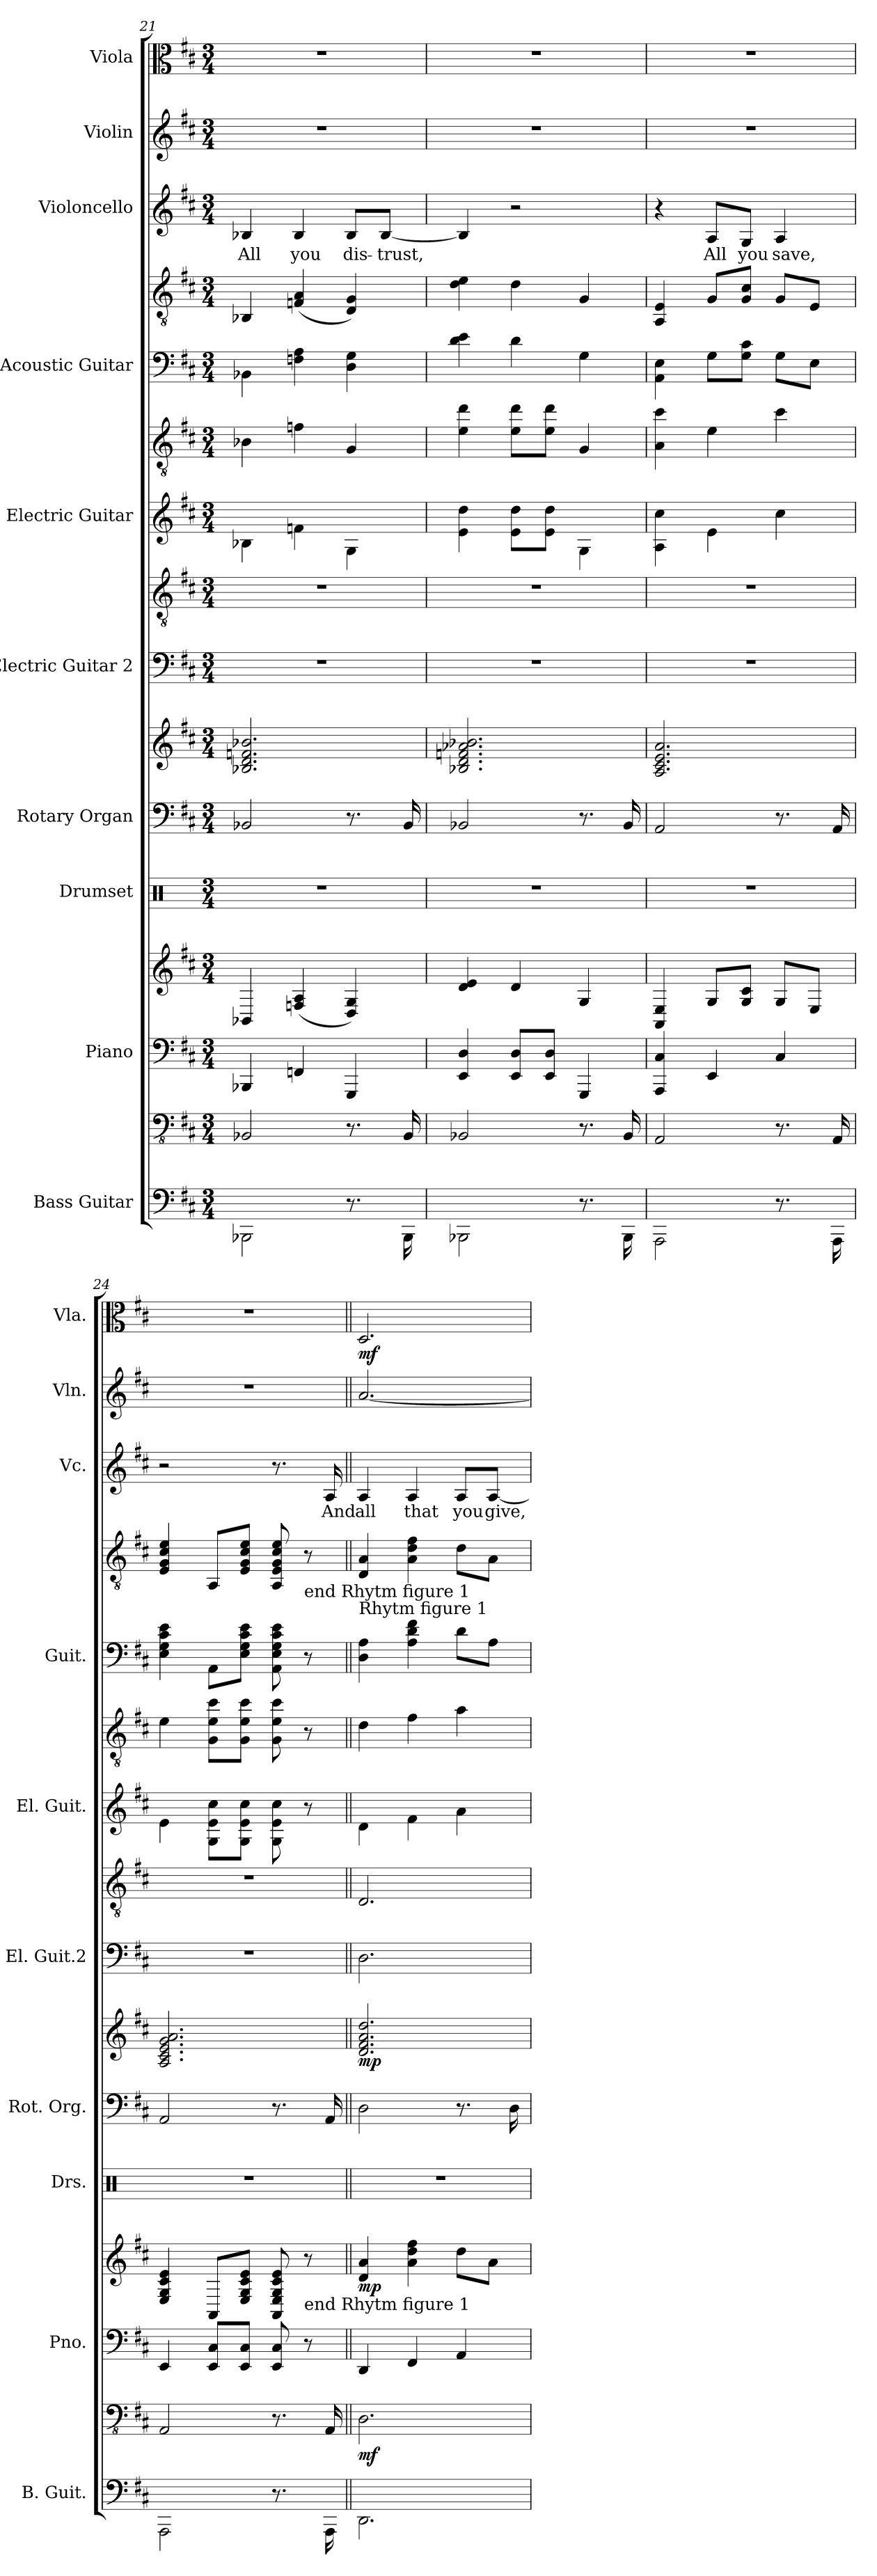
**kern	**kern	**dynam	**kern	**kern	**dynam	**kern	**kern	**kern	**dynam	**kern	**kern	**kern	**kern	**kern	**kern	**kern	**text	**kern	**kern	**dynam
*part10	*part10	*part10	*part9	*part9	*part9	*part8	*part7	*part7	*part7	*part6	*part6	*part5	*part5	*part4	*part4	*part3	*part3	*part2	*part1	*part1
*staff16	*staff15	*staff15/16	*staff14	*staff13	*staff13/14	*staff12	*staff11	*staff10	*staff10/11	*staff9	*staff8	*staff7	*staff6	*staff5	*staff4	*staff3	*staff3	*staff2	*staff1	*staff1
*I"Bass Guitar	*	*	*I"Piano	*	*	*I"Drumset	*I"Rotary Organ	*	*	*I"Electric Guitar 2	*	*I"Electric Guitar	*	*I"Acoustic Guitar	*	*I"Violoncello	*	*I"Violin	*I"Viola	*
*I'B. Guit.	*	*	*I'Pno.	*	*	*I'Drs.	*I'Rot. Org.	*	*	*I'El. Guit.2	*	*I'El. Guit.	*	*I'Guit.	*	*I'Vc.	*	*I'Vln.	*I'Vla.	*
*	*clefFv4	*	*clefF4	*clefG2	*	*clefX	*clefF4	*clefG2	*	*	*clefGv2	*	*clefGv2	*	*clefGv2	*clefG2	*	*clefG2	*clefC3	*
*k[f#c#]	*k[f#c#]	*	*k[f#c#]	*k[f#c#]	*	*k[]	*k[f#c#]	*k[f#c#]	*	*k[f#c#]	*k[f#c#]	*k[f#c#]	*k[f#c#]	*k[f#c#]	*k[f#c#]	*k[f#c#]	*	*k[f#c#]	*k[f#c#]	*
*M3/4	*M3/4	*	*M3/4	*M3/4	*	*M3/4	*M3/4	*M3/4	*	*M3/4	*M3/4	*M3/4	*M3/4	*M3/4	*M3/4	*M3/4	*	*M3/4	*M3/4	*
=21	=21	=21	=21	=21	=21	=21	=21	=21	=21	=21	=21	=21	=21	=21	=21	=21	=21	=21	=21	=21
2BBB-X\	2BBB-X/	.	4BBB-X/	4BB-X/	.	2.r	2BB-X/	2.B-X/ 2.d/ 2.fn/ 2.b-X/	.	2.r	2.r	4B-X\	4B-X\	4BB-X\	4BB-X/	4B-X/	All	2.r	2.r	.
.	.	.	4FFn/	(4Fn/ 4A/	.	.	.	.	.	.	.	4fn\	4fn\	4Fn\ 4A\	(4Fn/ 4A/	4B-/	you	.	.	.
8.r	8.r	.	4GGG/	4D/ 4G/)	.	.	8.r	.	.	.	.	4G\	4G/	4D\ 4G\	4D/ 4G/)	8B-/L	dis-	.	.	.
.	.	.	.	.	.	.	.	.	.	.	.	.	.	.	.	[8B-/J	-trust,	.	.	.
16BBB-\	16BBB-/	.	.	.	.	.	16BB-/	.	.	.	.	.	.	.	.	.	.	.	.	.
!!LO:PB:g=z
=22	=22	=22	=22	=22	=22	=22	=22	=22	=22	=22	=22	=22	=22	=22	=22	=22	=22	=22	=22	=22
2BBB-X\	2BBB-X/	.	4EE/ 4D/	4d/ 4e/	.	2.r	2BB-X/	2.B-X/ 2.d/ 2.fn/ 2.a-X/ 2.b-X/	.	2.r	2.r	4e\ 4dd\	4e\ 4dd\	4d\ 4e\	4d\ 4e\	4B-/]	.	2.r	2.r	.
.	.	.	8EE/ 8D/L	4d/	.	.	.	.	.	.	.	8e\ 8dd\L	8e\ 8dd\L	4d\	4d\	2r	.	.	.	.
.	.	.	8EE/ 8D/J	.	.	.	.	.	.	.	.	8e\ 8dd\J	8e\ 8dd\J	.	.	.	.	.	.	.
8.r	8.r	.	4GGG/	4G/	.	.	8.r	.	.	.	.	4G\	4G/	4G\	4G/	.	.	.	.	.
16BBB-\	16BBB-/	.	.	.	.	.	16BB-/	.	.	.	.	.	.	.	.	.	.	.	.	.
=23	=23	=23	=23	=23	=23	=23	=23	=23	=23	=23	=23	=23	=23	=23	=23	=23	=23	=23	=23	=23
2AAA\	2AAA/	.	4AAA/ 4C#/	4AA/ 4E/	.	2.r	2AA/	2.A/ 2.c#/ 2.e/ 2.a/	.	2.r	2.r	4A\ 4cc#\	4A\ 4cc#\	4AA\ 4E\	4AA/ 4E/	4r	.	2.r	2.r	.
.	.	.	4EE/	8G/L	.	.	.	.	.	.	.	4e\	4e\	8G\L	8G/L	8A/L	All	.	.	.
.	.	.	.	8G/ 8c#/J	.	.	.	.	.	.	.	.	.	8G\ 8c#\J	8G/ 8c#/J	8G/J	you	.	.	.
8.r	8.r	.	4C#/	8G/L	.	.	8.r	.	.	.	.	4cc#\	4cc#\	8G\L	8G/L	4A/	save,	.	.	.
.	.	.	.	8E/J	.	.	.	.	.	.	.	.	.	8E\J	8E/J	.	.	.	.	.
16AAA\	16AAA/	.	.	.	.	.	16AA/	.	.	.	.	.	.	.	.	.	.	.	.	.
=24	=24	=24	=24	=24	=24	=24	=24	=24	=24	=24	=24	=24	=24	=24	=24	=24	=24	=24	=24	=24
2AAA\	2AAA/	.	4EE/	4E/ 4G/ 4c#/ 4e/	.	2.r	2AA/	2.A/ 2.c#/ 2.e/ 2.g/ 2.a/	.	2.r	2.r	4e\	4e\	4E\ 4G\ 4c#\ 4e\	4E/ 4G/ 4c#/ 4e/	2r	.	2.r	2.r	.
.	.	.	8EE/ 8C#/L	8AA/L	.	.	.	.	.	.	.	8G\ 8e\ 8cc#\L	8G\ 8e\ 8cc#\L	8AA\L	8AA/L	.	.	.	.	.
.	.	.	8EE/ 8C#/J	8E/ 8G/ 8c#/ 8e/J	.	.	.	.	.	.	.	8G\ 8e\ 8cc#\J	8G\ 8e\ 8cc#\J	8E\ 8G\ 8c#\ 8e\J	8E/ 8G/ 8c#/ 8e/J	.	.	.	.	.
8.r	8.r	.	8EE/ 8C#/	8AA/ 8E/ 8G/ 8c#/ 8e/	.	.	8.r	.	.	.	.	8G\ 8e\ 8cc#\	8G\ 8e\ 8cc#\	8AA\ 8E\ 8G\ 8c#\ 8e\	8AA/ 8E/ 8G/ 8c#/ 8e/	8.r	.	.	.	.
!	!	!	!	!	!	!	!	!	!	!	!	!	!	!	!LO:TX:b:t=end Rhytm figure 1	!	!	!	!	!
!	!	!	!	!LO:TX:b:t=end Rhytm figure 1	!	!	!	!	!	!	!	!	!	!	!	!	!	!	!	!
.	.	.	8r	8r	.	.	.	.	.	.	.	8r	8r	8r	8r	.	.	.	.	.
16AAA\	16AAA/	.	.	.	.	.	16AA/	.	.	.	.	.	.	.	.	16A/	And	.	.	.
=25||	=25||	=25||	=25||	=25||	=25||	=25||	=25||	=25||	=25||	=25||	=25||	=25||	=25||	=25||	=25||	=25||	=25||	=25||	=25||	=25||
!	!	!	!	!	!	!	!	!	!	!	!	!	!	!	!LO:TX:b:t=Rhytm figure 1	!	!	!	!	!
!	!	!LO:DY:b	!	!	!LO:DY:b	!	!	!	!LO:DY:b	!	!	!	!	!	!	!	!	!	!	!LO:DY:b
2.DD\	2.DD\	mf	4DD/	4d/ 4a/	mp	2.r	2D\	2.d/ 2.f#/ 2.a/ 2.dd/	mp	2.D\	2.D/	4d\	4d\	4D\ 4A\	4D/ 4A/	4A/	all	[2.a/	2.D/	mf
.	.	.	4FF#/	4a\ 4dd\ 4ff#\	.	.	.	.	.	.	.	4f#\	4f#\	4A\ 4d\ 4f#\	4A\ 4d\ 4f#\	4A/	that	.	.	.
.	.	.	4AA/	8dd\L	.	.	8.r	.	.	.	.	4a\	4a\	8d\L	8d\L	8A/L	you	.	.	.
.	.	.	.	8a\J	.	.	.	.	.	.	.	.	.	8A\J	8A\J	[8A/J	give,	.	.	.
.	.	.	.	.	.	.	16D\	.	.	.	.	.	.	.	.	.	.	.	.	.
=	=	=	=	=	=	=	=	=	=	=	=	=	=	=	=	=	=	=	=	=
*-	*-	*-	*-	*-	*-	*-	*-	*-	*-	*-	*-	*-	*-	*-	*-	*-	*-	*-	*-	*-
